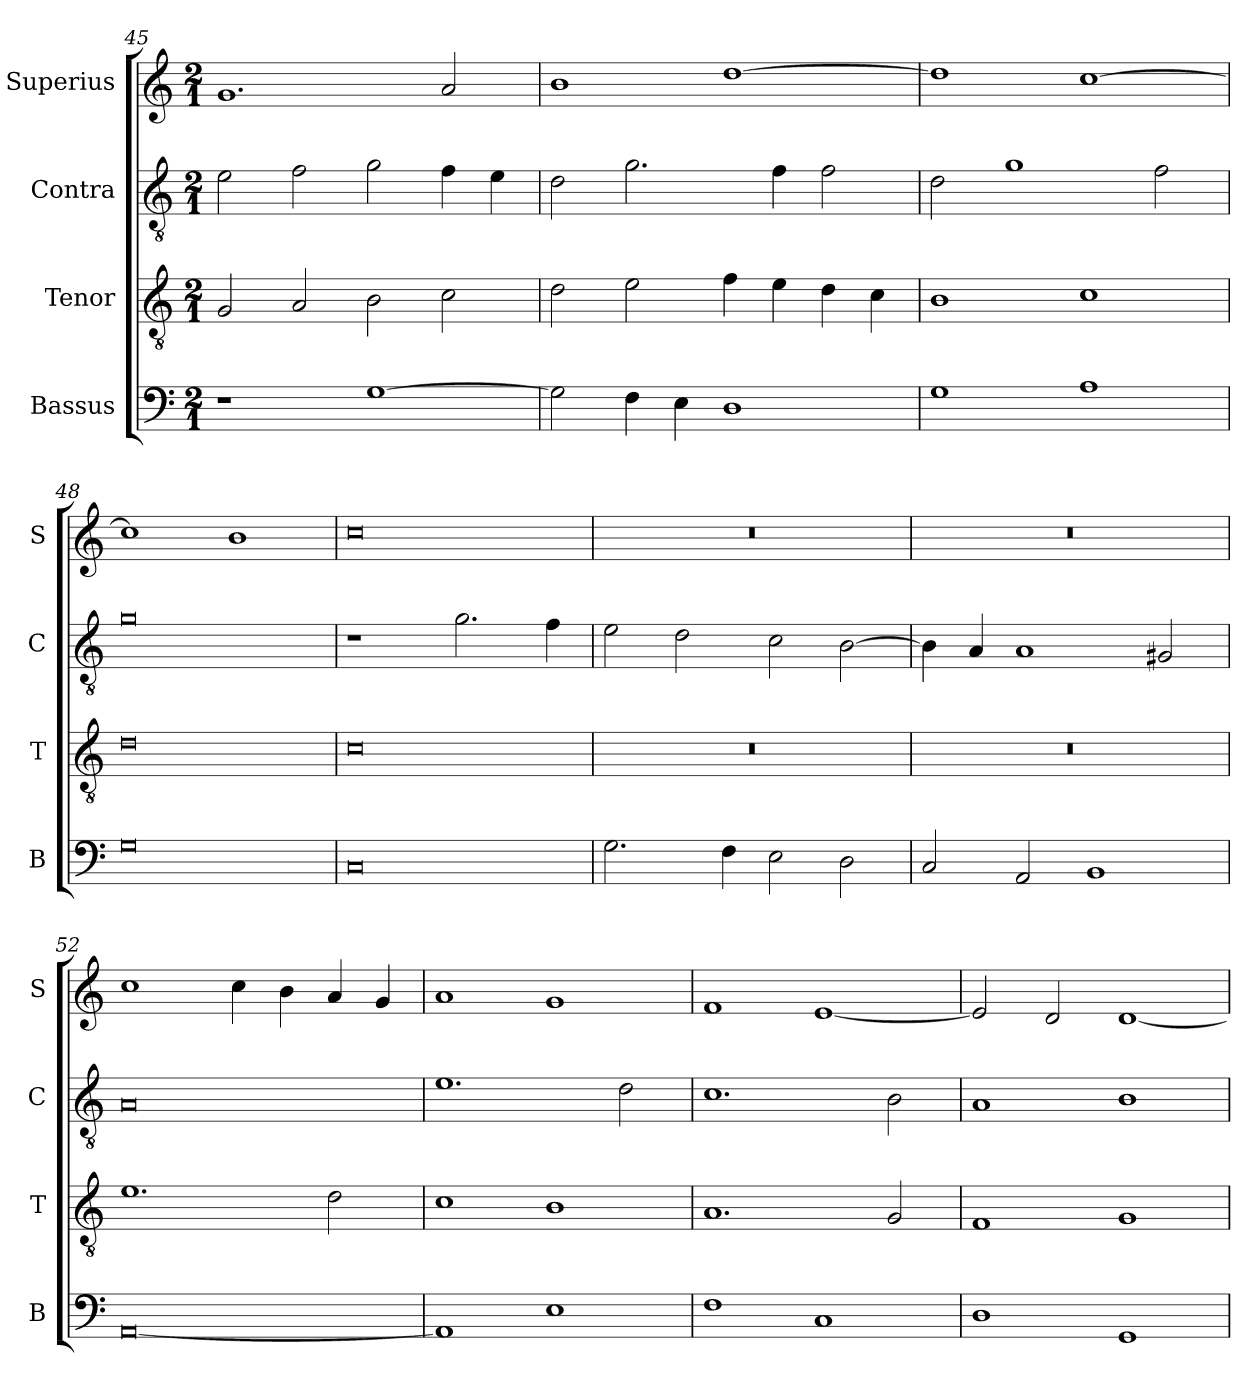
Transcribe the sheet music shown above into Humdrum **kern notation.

**kern	**kern	**kern	**kern
*part4	*part3	*part2	*part1
*staff4	*staff3	*staff2	*staff1
*I"Bassus	*I"Tenor	*I"Contra	*I"Superius
*I'B	*I'T	*I'C	*I'S
*clefF4	*clefGv2	*clefGv2	*clefG2
*k[]	*k[]	*k[]	*k[]
*M2/1	*M2/1	*M2/1	*M2/1
=45	=45	=45	=45
1r	2G/	2e\	1.g
.	2A/	2f\	.
[1G	2B\	2g\	.
.	2c\	4f\	2a/
.	.	4e\	.
=46	=46	=46	=46
2G\]	2d\	2d\	1b
4F\	2e\	2.g\	.
4E\	.	.	.
1D	4f\	.	[1dd
.	4e\	4f\	.
.	4d\	2f\	.
.	4c\	.	.
=47	=47	=47	=47
1G	1B	2d\	1dd]
.	.	1g	.
1A	1c	.	[1cc
.	.	2f\	.
=48	=48	=48	=48
0G	0d	0g	1cc]
.	.	.	1b
=49	=49	=49	=49
0C	0c	1r	0cc
.	.	2.g\	.
.	.	4f\	.
=50	=50	=50	=50
2.G\	0r	2e\	0r
.	.	2d\	.
4F\	.	.	.
2E\	.	2c\	.
2D\	.	[2B\	.
=51	=51	=51	=51
2C/	0r	4B\]	0r
.	.	4A/	.
2AA/	.	1A	.
1BB	.	.	.
.	.	2G#X/	.
=52	=52	=52	=52
[0AA	1.e	0A	1cc
.	.	.	4cc\
.	.	.	4b\
.	2d\	.	4a/
.	.	.	4g/
=53	=53	=53	=53
1AA]	1c	1.e	1a
1E	1B	.	1g
.	.	2d\	.
=54	=54	=54	=54
1F	1.A	1.c	1f
1C	.	.	[1e
.	2G/	2B\	.
=55	=55	=55	=55
1D	1F	1A	2e/]
.	.	.	2d/
1GG	1G	1B	[1d
=	=	=	=
*-	*-	*-	*-
